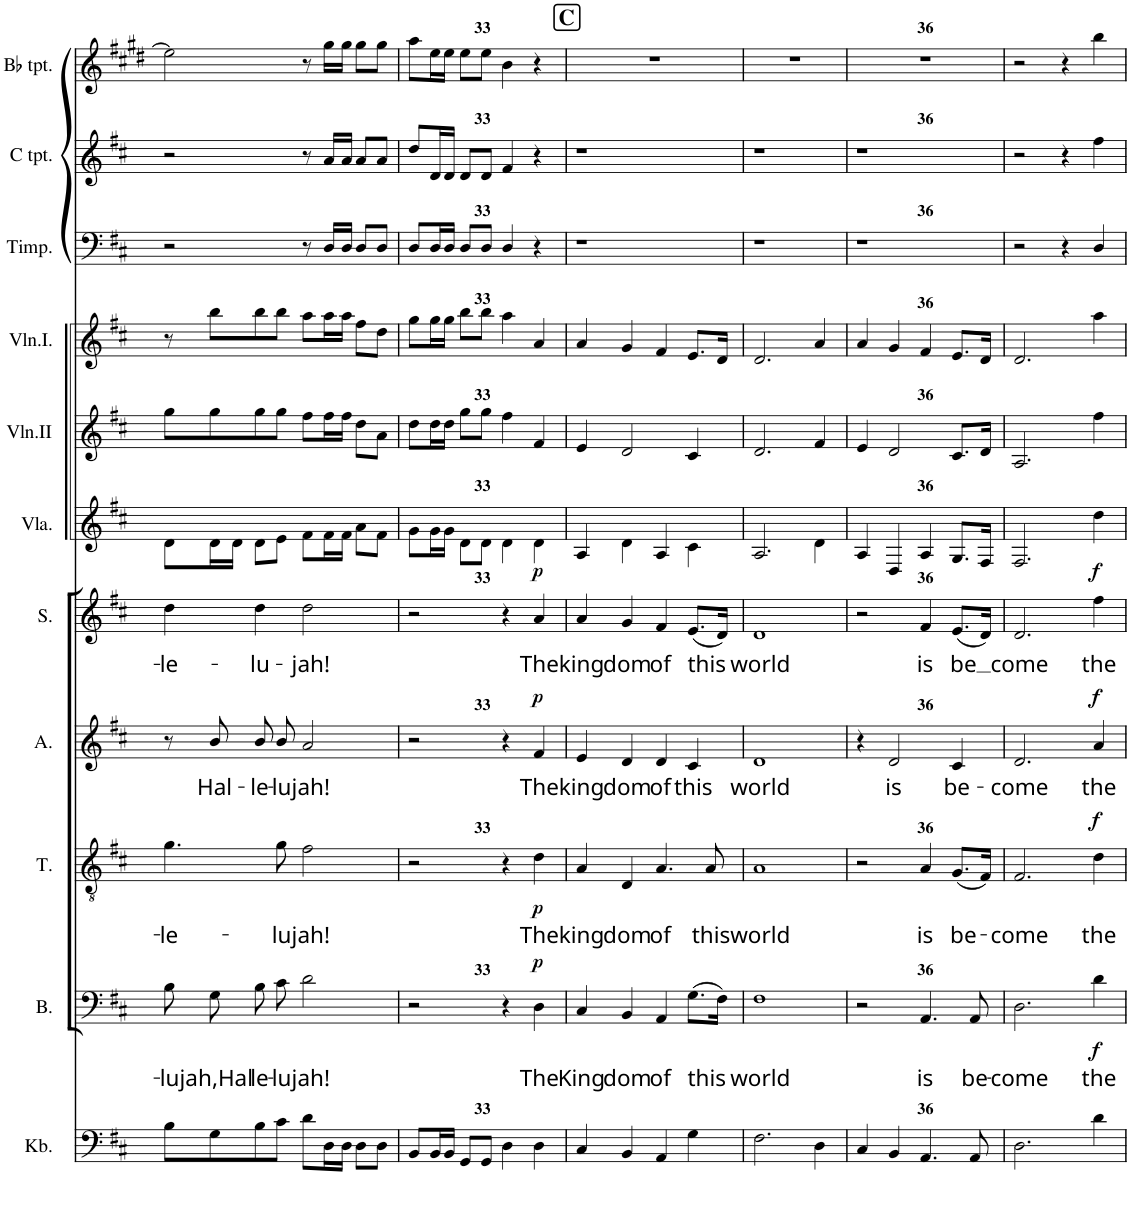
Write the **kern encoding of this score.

**kern	**kern	**text	**dynam	**kern	**text	**dynam	**kern	**text	**dynam	**kern	**text	**dynam	**kern	**kern	**kern	**kern	**kern	**kern
*part11	*part10	*part10	*part10	*part9	*part9	*part9	*part8	*part8	*part8	*part7	*part7	*part7	*part6	*part5	*part4	*part3	*part2	*part1
*staff11	*staff10	*staff10	*staff10	*staff9	*staff9	*staff9	*staff8	*staff8	*staff8	*staff7	*staff7	*staff7	*staff6	*staff5	*staff4	*staff3	*staff2	*staff1
*I"Kontrabas	*I"Bass	*	*	*I"Tenor	*	*	*I"Alto	*	*	*I"Soprano	*	*	*I"Viola	*I"Violin II	*I"Violin I.	*I"Timpani	*I"C trompet	*I"Bb trompet
*I'Kb.	*I'B.	*	*	*I'T.	*	*	*I'A.	*	*	*I'S.	*	*	*I'Vla.	*I'Vln.II	*I'Vln.I.	*I'Timp.	*I'C tpt.	*I'Bb tpt.
!!LO:PB:g=z
*clefF4	*clefF4	*	*	*clefGv2	*	*	*clefG2	*	*	*clefG2	*	*	*clefG2	*clefG2	*clefG2	*clefF4	*clefG2	*clefG2
*Trd7c12	*	*	*	*	*	*	*	*	*	*	*	*	*	*	*	*	*Trd1c2	*Trd1c2
*k[f#c#]	*k[f#c#]	*	*	*k[f#c#]	*	*	*k[f#c#]	*	*	*k[f#c#]	*	*	*k[f#c#]	*k[f#c#]	*k[f#c#]	*k[f#c#]	*k[f#c#]	*k[f#c#g#d#]
*M4/4	*M4/4	*	*	*M4/4	*	*	*M4/4	*	*	*M4/4	*	*	*M4/4	*M4/4	*M4/4	*M4/4	*M4/4	*M4/4
=32	=32	=32	=32	=32	=32	=32	=32	=32	=32	=32	=32	=32	=32	=32	=32	=32	=32	=32
!	!	!LO:LY:b	!	!	!LO:LY:b	!	!	!	!	!	!LO:LY:b	!	!	!	!	!	!	!
8B\L	8B\	-lu-	.	4.g\	-le-	.	8r	.	.	4dd\	-le-	.	8d\L	8gg\L	8r	2r	2r	2ee\]
!	!	!LO:LY:b	!	!	!	!	!	!LO:LY:b	!	!	!	!	!	!	!	!	!	!
8G\	8G\	-jah,Hal-	.	.	.	.	8b/	Hal-	.	.	.	.	16d\L	8gg\	8bb\L	.	.	.
.	.	.	.	.	.	.	.	.	.	.	.	.	16d\JJ	.	.	.	.	.
!	!	!LO:LY:b	!	!	!	!	!	!LO:LY:b	!	!	!LO:LY:b	!	!	!	!	!	!	!
8B\	8B\	-le-	.	.	.	.	8b/L	-le-	.	4dd\	-lu-	.	8d\L	8gg\	8bb\	.	.	.
!	!	!LO:LY:b	!	!	!LO:LY:b	!	!	!LO:LY:b	!	!	!	!	!	!	!	!	!	!
8c#\J	8c#\	-lu-	.	8g\	-lu-	.	8b/J	-lu-	.	.	.	.	8e\J	8gg\J	8bb\J	.	.	.
!	!	!LO:LY:b	!	!	!LO:LY:b	!	!	!LO:LY:b	!	!	!LO:LY:b	!	!	!	!	!	!	!
8d\L	2d\	-jah!	.	2f#\	-jah!	.	2a/	-jah!	.	2dd\	-jah!	.	8f#\L	8ff#\L	8aa\L	8r	8r	8r
16D\L	.	.	.	.	.	.	.	.	.	.	.	.	16f#\L	16ff#\L	16aa\L	16D/LL	16a/LL	16gg#\LL
16D\JJ	.	.	.	.	.	.	.	.	.	.	.	.	16f#\JJ	16ff#\JJ	16aa\JJ	16D/JJ	16a/JJ	16gg#\JJ
8D\L	.	.	.	.	.	.	.	.	.	.	.	.	8a\L	8dd\L	8ff#\L	8D/L	8a/L	8gg#\L
8D\J	.	.	.	.	.	.	.	.	.	.	.	.	8f#\J	8a\J	8dd\J	8D/J	8a/J	8gg#\J
=33	=33	=33	=33	=33	=33	=33	=33	=33	=33	=33	=33	=33	=33	=33	=33	=33	=33	=33
8BB/L	2r	.	.	2r	.	.	2r	.	.	2r	.	.	8g\L	8dd\L	8gg\L	8D/L	8dd/L	8aa\L
16BB/L	.	.	.	.	.	.	.	.	.	.	.	.	16g\L	16dd\L	16gg\L	16D/L	16d/L	16ee\L
16BB/JJ	.	.	.	.	.	.	.	.	.	.	.	.	16g\JJ	16dd\JJ	16gg\JJ	16D/JJ	16d/JJ	16ee\JJ
8GG/L	.	.	.	.	.	.	.	.	.	.	.	.	8d\L	8gg\L	8bb\L	8D/L	8d/L	8ee\L
8GG/J	.	.	.	.	.	.	.	.	.	.	.	.	8d\J	8gg\J	8bb\J	8D/J	8d/J	8ee\J
4D\	4r	.	.	4r	.	.	4r	.	.	4r	.	.	4d\	4ff#\	4aa\	4D/	4f#/	4b\
!	!	!LO:LY:b	!LO:DY:a	!	!LO:LY:b	!LO:DY:b	!	!LO:LY:b	!LO:DY:a	!	!LO:LY:b	!LO:DY:a	!	!	!	!	!	!
4D\	4D\	The	p	4d\	The	p	4f#/	The	p	4a/	The	p	4d\	4f#/	4a/	4r	4r	4r
!!LO:REH:place=s1:a:B:cj:fs=14:t=C
=34	=34	=34	=34	=34	=34	=34	=34	=34	=34	=34	=34	=34	=34	=34	=34	=34	=34	=34
!	!	!LO:LY:b	!	!	!LO:LY:b	!	!	!LO:LY:b	!	!	!LO:LY:b	!	!	!	!	!	!	!
4C#/	4C#/	King-	.	4A/	king-	.	4e/	king-	.	4a/	king-	.	4A/	4e/	4a/	1r	1r	1r
!	!	!LO:LY:b	!	!	!LO:LY:b	!	!	!LO:LY:b	!	!	!LO:LY:b	!	!	!	!	!	!	!
4BB/	4BB/	-dom	.	4D/	-dom	.	4d/	-dom	.	4g/	-dom	.	4d\	2d/	4g/	.	.	.
!	!	!LO:LY:b	!	!	!LO:LY:b	!	!	!LO:LY:b	!	!	!LO:LY:b	!	!	!	!	!	!	!
4AA/	4AA/	of	.	4.A/	of	.	4d/	of	.	4f#/	of	.	4A/	.	4f#/	.	.	.
!	!	!LO:LY:b	!	!	!	!	!	!LO:LY:b	!	!	!LO:LY:b	!	!	!	!	!	!	!
4G\	(8.G\L	this	.	.	.	.	4c#/	this	.	(8.e/L	this	.	4c#\	4c#/	8.e/L	.	.	.
!	!	!	!	!	!LO:LY:b	!	!	!	!	!	!	!	!	!	!	!	!	!
.	.	.	.	8A/	this	.	.	.	.	.	.	.	.	.	.	.	.	.
.	16F#\Jk)	.	.	.	.	.	.	.	.	16d/Jk)	.	.	.	.	16d/Jk	.	.	.
=35	=35	=35	=35	=35	=35	=35	=35	=35	=35	=35	=35	=35	=35	=35	=35	=35	=35	=35
!	!	!LO:LY:b	!	!	!LO:LY:b	!	!	!LO:LY:b	!	!	!LO:LY:b	!	!	!	!	!	!	!
2.F#\	1F#	world	.	1A	world	.	1d	world	.	1d	world	.	2.A/	2.d/	2.d/	1r	1r	1r
4D\	.	.	.	.	.	.	.	.	.	.	.	.	4d\	4f#/	4a/	.	.	.
=36	=36	=36	=36	=36	=36	=36	=36	=36	=36	=36	=36	=36	=36	=36	=36	=36	=36	=36
4C#/	2r	.	.	2r	.	.	4r	.	.	2r	.	.	4A/	4e/	4a/	1r	1r	1r
!	!	!	!	!	!	!	!	!LO:LY:b	!	!	!	!	!	!	!	!	!	!
4BB/	.	.	.	.	.	.	2d/	is	.	.	.	.	4D/	2d/	4g/	.	.	.
!	!	!LO:LY:b	!	!	!LO:LY:b	!	!	!	!	!	!LO:LY:b	!	!	!	!	!	!	!
4.AA/	4.AA/	is	.	4A/	is	.	.	.	.	4f#/	is	.	4A/	.	4f#/	.	.	.
!	!	!	!	!	!LO:LY:b	!	!	!LO:LY:b	!	!	!LO:LY:b	!	!	!	!	!	!	!
.	.	.	.	(8.G/L	be-	.	4c#/	be-	.	(8.e/L	be	.	8.G/L	8.c#/L	8.e/L	.	.	.
!	!	!LO:LY:b	!	!	!	!	!	!	!	!	!	!	!	!	!	!	!	!
8AA/	8AA/	be-	.	.	.	.	.	.	.	.	.	.	.	.	.	.	.	.
.	.	.	.	16F#/Jk)	.	.	.	.	.	16d/Jk)	.	.	16F#/Jk	16d/Jk	16d/Jk	.	.	.
=37	=37	=37	=37	=37	=37	=37	=37	=37	=37	=37	=37	=37	=37	=37	=37	=37	=37	=37
!	!	!LO:LY:b	!	!	!LO:LY:b	!	!	!LO:LY:b	!	!	!LO:LY:b	!	!	!	!	!	!	!
2.D\	2.D\	-come	.	2.F#/	-come	.	2.d/	-come	.	2.d/	come	.	2.F#/	2.A/	2.d/	2r	2r	2r
.	.	.	.	.	.	.	.	.	.	.	.	.	.	.	.	4r	4r	4r
!	!	!LO:LY:b	!LO:DY:b	!	!LO:LY:b	!LO:DY:a	!	!LO:LY:b	!LO:DY:a	!	!LO:LY:b	!LO:DY:a	!	!	!	!	!	!
4d\	4d\	the	f	4d\	the	f	4a/	the	f	4ff#\	the	f	4dd\	4ff#\	4aa\	4D/	4ff#\	4bb\
=	=	=	=	=	=	=	=	=	=	=	=	=	=	=	=	=	=	=
*-	*-	*-	*-	*-	*-	*-	*-	*-	*-	*-	*-	*-	*-	*-	*-	*-	*-	*-
